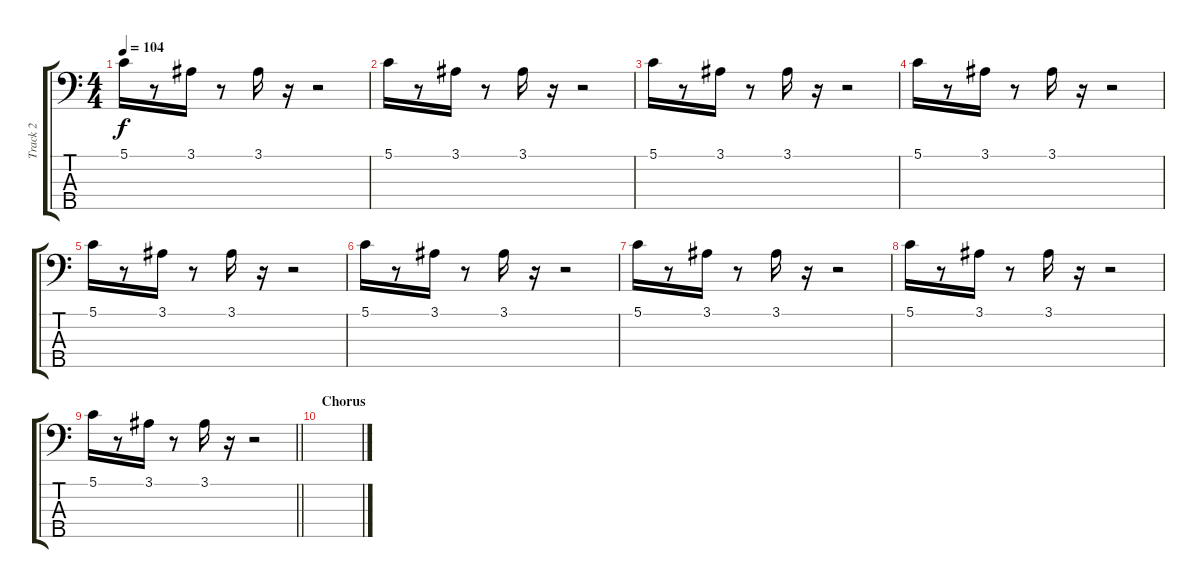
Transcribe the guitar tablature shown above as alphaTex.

\track ("Track 2" "Track 2") {instrument electricbassfinger}
\staff {score tabs}
\tuning (G2 D2 A1 E1 B0) {hide}
\ts (4 4)
\tempo 104
\clef f4
\ks c
5.1.16{dy f} r.8 3.1.16 r.8 3.1.16 r.16 r.2 |
5.1.16 r.8 3.1.16 r.8 3.1.16 r.16 r.2 |
5.1.16 r.8 3.1.16 r.8 3.1.16 r.16 r.2 |
5.1.16 r.8 3.1.16 r.8 3.1.16 r.16 r.2 |
5.1.16 r.8 3.1.16 r.8 3.1.16 r.16 r.2 |
5.1.16 r.8 3.1.16 r.8 3.1.16 r.16 r.2 |
5.1.16 r.8 3.1.16 r.8 3.1.16 r.16 r.2 |
5.1.16 r.8 3.1.16 r.8 3.1.16 r.16 r.2 |
\barLineRight lightlight
5.1.16 r.8 3.1.16 r.8 3.1.16 r.16 r.2 |
\section ("" "Chorus")
